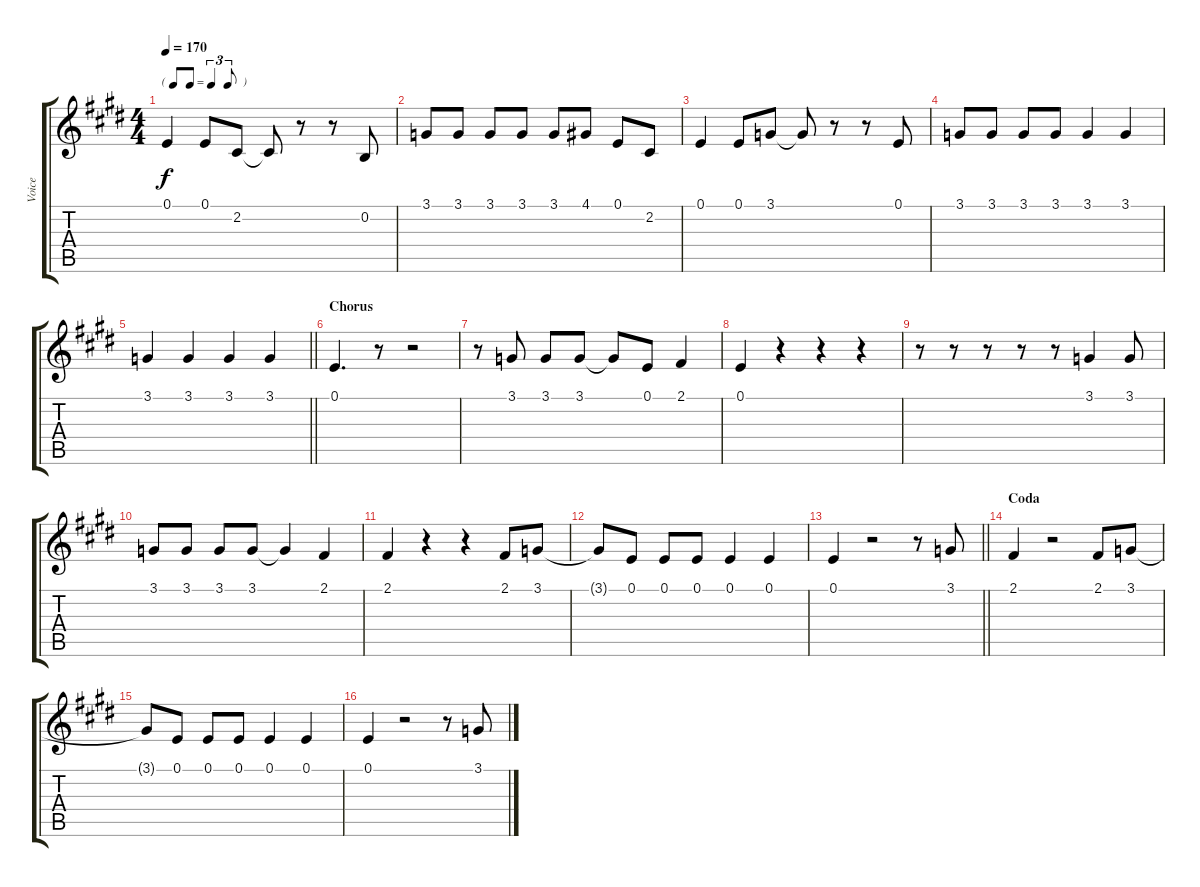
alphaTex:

\track ("Voice" "Voice") {solo instrument bassoon}
\staff {score tabs}
\tuning (E4 B3 G3 D3 A2 E2) {hide}
\ts (4 4)
\tf triplet8th
\tempo 170
\clef g2
\ks e
0.1.4{dy f} 0.1.8 2.2.8 2.2{t}.8 r.8 r.8 0.2.8 |
3.1.8 3.1.8 3.1.8 3.1.8 3.1.8 4.1.8 0.1.8 2.2.8 |
0.1.4 0.1.8 3.1.8 3.1{t}.8 r.8 r.8 0.1.8 |
3.1.8 3.1.8 3.1.8 3.1.8 3.1.4 3.1.4 |
\barLineRight lightlight
3.1.4 3.1.4 3.1.4 3.1.4 |
\section ("" "Chorus")
0.1.4{d} r.8 r.2 |
r.8 3.1.8 3.1.8 3.1.8 3.1{t}.8 0.1.8 2.1.4 |
0.1.4 r.4 r.4 r.4 |
r.8 r.8 r.8 r.8 r.8 3.1.4 3.1.8 |
3.1.8 3.1.8 3.1.8 3.1.8 3.1{t}.4 2.1.4 |
2.1.4 r.4 r.4 2.1.8 3.1.8 |
3.1{t}.8 0.1.8 0.1.8 0.1.8 0.1.4 0.1.4 |
\barLineRight lightlight
0.1.4 r.2 r.8 3.1.8 |
\section ("" "Coda")
2.1.4 r.2 2.1.8 3.1.8 |
3.1{t}.8 0.1.8 0.1.8 0.1.8 0.1.4 0.1.4 |
0.1.4 r.2 r.8 3.1.8
